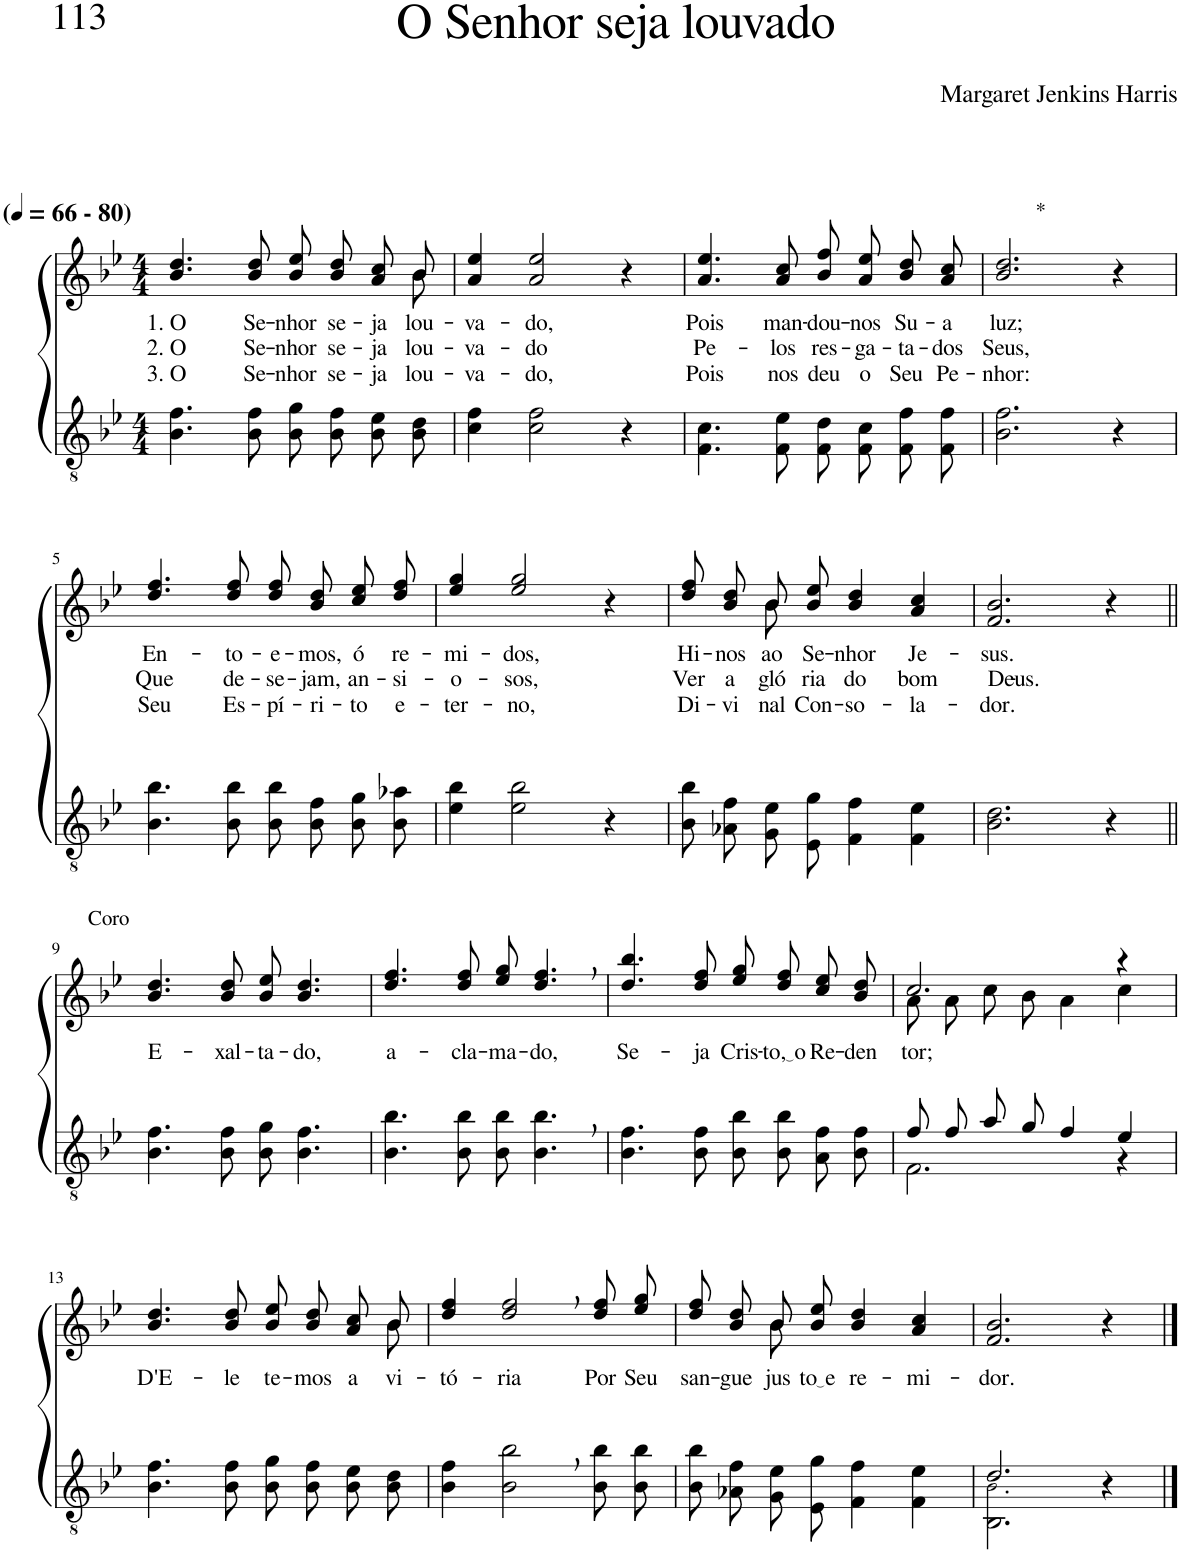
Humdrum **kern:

**kern	**kern	**text	**text	**text
*part2	*part1	*part1	*part1	*part1
*staff2	*staff1	*staff1	*staff1	*staff1
*I"Parte III e IV	*I"Parte I e II	*	*	*
*clefGv2	*clefG2	*	*	*
*Trd4c7	*Trd4c7	*	*	*
*k[b-e-]	*k[b-e-]	*	*	*
*M4/4	*M4/4	*	*	*
*MM66	*MM66	*	*	*
=1	=1	=1	=1	=1
!	!LO:TX:a:B:t=(	!	!	!
!	!LO:TX:a:B:t=- 80)	!	!	!
!	!	!LO:LY:b	!LO:LY:b	!LO:LY:b
*	*^	*	*	*
4.B-\ 4.f\	4.b-/ 4.dd/	2..ryy	1. O	2. O	3. O
!	!	!	!LO:LY:b	!LO:LY:b	!LO:LY:b
8B-\ 8f\	8b-/ 8dd/	.	Se-	Se-	Se-
!	!	!	!LO:LY:b	!LO:LY:b	!LO:LY:b
8B-\ 8g\L	8b-\ 8ee-\L	.	-nhor	-nhor	-nhor
!	!	!	!LO:LY:b	!LO:LY:b	!LO:LY:b
8B-\ 8f\J	8b-\ 8dd\J	.	se-	se-	se-
!	!	!	!LO:LY:b	!LO:LY:b	!LO:LY:b
8B-\ 8e-\L	8a/ 8cc/L	.	-ja	-ja	-ja
!	!	!	!LO:LY:b	!LO:LY:b	!LO:LY:b
8B-\ 8d\J	8b-/J	8b-\	lou-	lou-	lou-
=2	=2	=2	=2	=2	=2
!	!	!	!LO:LY:b	!LO:LY:b	!LO:LY:b
*	*v	*v	*	*	*
4c\ 4f\	4a/ 4ee-/	-va-	-va-	-va-
!	!	!LO:LY:b	!LO:LY:b	!LO:LY:b
2c\ 2f\	2a/ 2ee-/	-do,	-do	-do,
4r	4r	.	.	.
=3	=3	=3	=3	=3
!	!	!LO:LY:b	!LO:LY:b	!LO:LY:b
4.F\ 4.c\	4.a/ 4.ee-/	Pois	Pe-	Pois
!	!	!LO:LY:b	!LO:LY:b	!LO:LY:b
8F\ 8e-\	8a/ 8cc/	man-	-los	nos
!	!	!LO:LY:b	!LO:LY:b	!LO:LY:b
8F/ 8d/L	8b-\ 8ff\L	-dou-	res-	deu
!	!	!LO:LY:b	!LO:LY:b	!LO:LY:b
8F/ 8c/J	8a\ 8ee-\J	-nos	-ga-	o
!	!	!LO:LY:b	!LO:LY:b	!LO:LY:b
8F\ 8f\L	8b-\ 8dd\L	Su-	-ta-	Seu
!	!	!LO:LY:b	!LO:LY:b	!LO:LY:b
8F\ 8f\J	8a\ 8cc\J	-a	-dos	Pe-
=4	=4	=4	=4	=4
!	!LO:TX:a:t=*	!	!	!
!	!	!LO:LY:b	!LO:LY:b	!LO:LY:b
2.B-\ 2.f\	2.b-/ 2.dd/	luz;	Seus,	-nhor:
4r	4r	.	.	.
!!LO:LB:g=z
=5	=5	=5	=5	=5
!	!	!LO:LY:b	!LO:LY:b	!LO:LY:b
4.B-\ 4.b-\	4.dd/ 4.ff/	En-	Que	Seu
!	!	!LO:LY:b	!LO:LY:b	!LO:LY:b
8B-\ 8b-\	8dd/ 8ff/	-to-	de-	Es-
!	!	!LO:LY:b	!LO:LY:b	!LO:LY:b
8B-\ 8b-\L	8dd\ 8ff\L	-e-	-se-	-pí-
!	!	!LO:LY:b	!LO:LY:b	!LO:LY:b
8B-\ 8f\J	8b-\ 8dd\J	-mos,	-jam,	-ri-
!	!	!LO:LY:b	!LO:LY:b	!LO:LY:b
8B-\ 8g\L	8cc\ 8ee-\L	ó	an-	-to
!	!	!LO:LY:b	!LO:LY:b	!LO:LY:b
8B-\ 8a-X\J	8dd\ 8ff\J	re-	-si-	e-
=6	=6	=6	=6	=6
!	!	!LO:LY:b	!LO:LY:b	!LO:LY:b
4e-\ 4b-\	4ee-/ 4gg/	-mi-	-o-	-ter-
!	!	!LO:LY:b	!LO:LY:b	!LO:LY:b
2e-\ 2b-\	2ee-/ 2gg/	-dos,	-sos,	-no,
4r	4r	.	.	.
=7	=7	=7	=7	=7
!	!	!LO:LY:b	!LO:LY:b	!LO:LY:b
*	*^	*	*	*
8B-\ 8b-\L	8dd\ 8ff\L	4ryy	Hi-	Ver	Di-
!	!	!	!LO:LY:b	!LO:LY:b	!LO:LY:b
8A-X\ 8f\J	8b-\ 8dd\J	.	-nos	a	-vi-
!	!	!	!LO:LY:b	!LO:LY:b	!LO:LY:b
8G\ 8e-\L	8b-\L	8b-\	ao	gló-	-nal
!	!	!	!LO:LY:b	!LO:LY:b	!LO:LY:b
8E-\ 8g\J	8b-\ 8ee-\J	2ryy	Se-	-ria	Con-
!	!	!	!LO:LY:b	!LO:LY:b	!LO:LY:b
4F\ 4f\	4b-/ 4dd/	.	-nhor	do	-so-
!	!	!	!LO:LY:b	!LO:LY:b	!LO:LY:b
4F\ 4e-\	4a/ 4cc/	.	Je-	bom	-la-
.	.	8ryy	.	.	.
=8	=8	=8	=8	=8	=8
!	!	!	!LO:LY:b	!LO:LY:b	!LO:LY:b
*	*v	*v	*	*	*
2.B-\ 2.d\	2.f/ 2.b-/	-sus.	Deus.-	-dor.
4r	4r	.	.	.
!!LO:LB:g=z
=9||	=9||	=9||	=9||	=9||
!	!LO:TX:a:t=Coro	!	!	!
!	!	!LO:LY:b	!	!
4.B-\ 4.f\	4.b-/ 4.dd/	E-	.	.
!	!	!LO:LY:b	!	!
8B-\ 8f\	8b-/ 8dd/	-xal-	.	.
!	!	!LO:LY:b	!	!
8B-\ 8g\	8b-/ 8ee-/	-ta-	.	.
!	!	!LO:LY:b	!	!
4.B-\ 4.f\	4.b-/ 4.dd/	-do,	.	.
=10	=10	=10	=10	=10
!	!	!LO:LY:b	!	!
4.B-\ 4.b-\	4.dd/ 4.ff/	a-	.	.
!	!	!LO:LY:b	!	!
8B-\ 8b-\	8dd/ 8ff/	-cla-	.	.
!	!	!LO:LY:b	!	!
8B-\ 8b-\	8ee-/ 8gg/	-ma-	.	.
!	!	!LO:LY:b	!	!
4.B-\, 4.b-\,	4.dd/, 4.ff/,	-do,	.	.
=11	=11	=11	=11	=11
!	!	!LO:LY:b	!	!
4.B-\ 4.f\	4.dd/ 4.bb-/	Se-	.	.
!	!	!LO:LY:b	!	!
8B-\ 8f\	8dd/ 8ff/	-ja	.	.
!	!	!LO:LY:b	!	!
8B-\ 8b-\L	8ee-\ 8gg\L	Cris-	.	.
!	!	!LO:LY:b	!	!
8B-\ 8b-\J	8dd\ 8ff\J	to, o	.	.
!	!	!LO:LY:b	!	!
8A\ 8f\L	8cc\ 8ee-\L	Re-	.	.
!	!	!LO:LY:b	!	!
8B-\ 8f\J	8b-\ 8dd\J	-den-	.	.
=12	=12	=12	=12	=12
*^	*^	*	*	*
!	!	!	!	!LO:LY:b	!	!
8f/L	2.F\	2.cc/	8a\L	-tor;	.	.
8f/J	.	.	8a\J	.	.	.
8a/L	.	.	8cc\L	.	.	.
8g/J	.	.	8b-\J	.	.	.
4f/	.	.	4a\	.	.	.
4e-/	4r	4r	4cc\	.	.	.
!!LO:LB:g=z	!!
=13	=13	=13	=13	=13	=13	=13
!	!	!	!	!LO:LY:b	!	!
*v	*v	*	*	*	*	*
4.B-\ 4.f\	4.b-/ 4.dd/	2..ryy	D'E-	.	.
!	!	!	!LO:LY:b	!	!
8B-\ 8f\	8b-/ 8dd/	.	-le	.	.
!	!	!	!LO:LY:b	!	!
8B-\ 8g\L	8b-\ 8ee-\L	.	te-	.	.
!	!	!	!LO:LY:b	!	!
8B-\ 8f\J	8b-\ 8dd\J	.	-mos	.	.
!	!	!	!LO:LY:b	!	!
8B-\ 8e-\L	8a/ 8cc/L	.	a	.	.
!	!	!	!LO:LY:b	!	!
8B-\ 8d\J	8b-/J	8b-\	vi-	.	.
=14	=14	=14	=14	=14	=14
!	!	!	!LO:LY:b	!	!
*	*v	*v	*	*	*
4B-\ 4f\	4dd/ 4ff/	-tó-	.	.
!	!	!LO:LY:b	!	!
2B-\, 2b-\,	2dd/, 2ff/,	-ria	.	.
!	!	!LO:LY:b	!	!
8B-\ 8b-\L	8dd\ 8ff\L	Por	.	.
!	!	!LO:LY:b	!	!
8B-\ 8b-\J	8ee-\ 8gg\J	Seu	.	.
=15	=15	=15	=15	=15
!	!	!LO:LY:b	!	!
*	*^	*	*	*
8B-\ 8b-\L	8dd\ 8ff\L	4ryy	san-	.	.
!	!	!	!LO:LY:b	!	!
8A-X\ 8f\J	8b-\ 8dd\J	.	-gue	.	.
!	!	!	!LO:LY:b	!	!
8G\ 8e-\L	8b-\L	8b-\	jus-	.	.
!	!	!	!LO:LY:b	!	!
8E-\ 8g\J	8b-\ 8ee-\J	2ryy	to e	.	.
!	!	!	!LO:LY:b	!	!
4F\ 4f\	4b-/ 4dd/	.	re-	.	.
!	!	!	!LO:LY:b	!	!
4F\ 4e-\	4a/ 4cc/	.	-mi-	.	.
.	.	8ryy	.	.	.
=16	=16	=16	=16	=16	=16
*^	*	*	*	*	*
!	!	!	!	!LO:LY:b	!	!
*	*	*v	*v	*	*	*
2.d/	2.BB-\ 2.B-!\	2.f/ 2.b-/	-dor.	.	.
4r	4ryy	4r	.	.	.
*v	*v	*	*	*	*
==	==	==	==	==
*-	*-	*-	*-	*-
